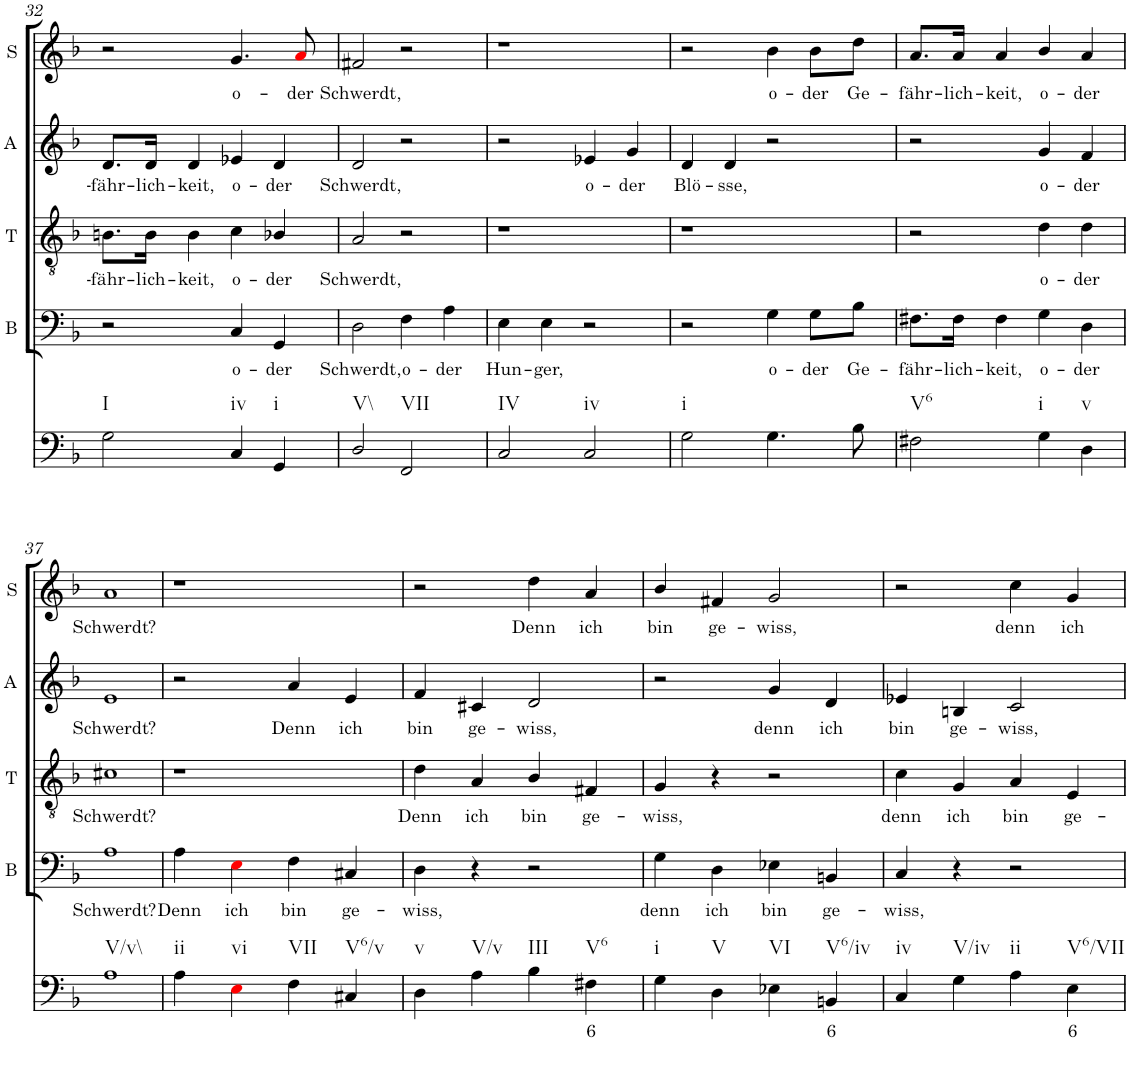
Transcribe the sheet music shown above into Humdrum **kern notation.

**kern	**text	**kern	**text	**kern	**text	**kern	**text	**kern	**text
*part5	*part5	*part4	*part4	*part3	*part3	*part2	*part2	*part1	*part1
*staff5	*staff5	*staff4	*staff4	*staff3	*staff3	*staff2	*staff2	*staff1	*staff1
*I"Continuo	*	*I"Bass	*	*I"Tenor	*	*I"Alto	*	*I"Soprano	*
*	*	*I'B	*	*I'T	*	*I'A	*	*I'S	*
!!LO:PB:g=z
*clefF4	*	*clefF4	*	*clefGv2	*	*clefG2	*	*clefG2	*
*k[b-]	*	*k[b-]	*	*k[b-]	*	*k[b-]	*	*k[b-]	*
*M4/4	*	*M4/4	*	*M4/4	*	*M4/4	*	*M4/4	*
=32	=32	=32	=32	=32	=32	=32	=32	=32	=32
!LO:TX:b:t=I	!	!	!	!	!	!	!	!	!
!	!	!	!	!	!LO:LY:b	!	!LO:LY:b	!	!
2G\	.	2r	.	8.Bn\L	fähr-	8.d/L	fähr-	2r	.
!	!	!	!	!	!LO:LY:b	!	!LO:LY:b	!	!
.	.	.	.	16B\Jk	lich-	16d/Jk	lich-	.	.
!	!	!	!	!	!LO:LY:b	!	!LO:LY:b	!	!
.	.	.	.	4B\	keit,	4d/	keit,	.	.
!LO:TX:b:t=iv	!	!	!	!	!	!	!	!	!
!	!	!	!LO:LY:b	!	!LO:LY:b	!	!LO:LY:b	!	!LO:LY:b
4C/	.	4C/	o-	4c\	o-	4e-X/	o-	4.g/	o-
!LO:TX:b:t=i	!	!	!	!	!	!	!	!	!
!	!	!	!LO:LY:b	!	!LO:LY:b	!	!LO:LY:b	!	!
4GG/	.	4GG/	der	4B-X/	der	4d/	der	.	.
!	!	!	!	!	!	!	!	!	!LO:LY:b
.	.	.	.	.	.	.	.	8ai/	der
=33	=33	=33	=33	=33	=33	=33	=33	=33	=33
!LO:TX:b:t=V\\	!	!	!	!	!	!	!	!	!
!	!	!	!LO:LY:b	!	!LO:LY:b	!	!LO:LY:b	!	!LO:LY:b
2D/	.	2D\	Schwerdt,	2A/	Schwerdt,	2d/	Schwerdt,	2f#X/	Schwerdt,
!LO:TX:b:t=VII	!	!	!	!	!	!	!	!	!
!	!	!	!LO:LY:b	!	!	!	!	!	!
2FF/	.	4F\	o-	2r	.	2r	.	2r	.
!	!	!	!LO:LY:b	!	!	!	!	!	!
.	.	4A\	der	.	.	.	.	.	.
=34	=34	=34	=34	=34	=34	=34	=34	=34	=34
!LO:TX:b:t=IV	!	!	!	!	!	!	!	!	!
!	!	!	!LO:LY:b	!	!	!	!	!	!
2C/	.	4E\	Hun-	1r	.	2r	.	1r	.
!	!	!	!LO:LY:b	!	!	!	!	!	!
.	.	4E\	ger,	.	.	.	.	.	.
!LO:TX:b:t=iv	!	!	!	!	!	!	!	!	!
!	!	!	!	!	!	!	!LO:LY:b	!	!
2C/	.	2r	.	.	.	4e-X/	o-	.	.
!	!	!	!	!	!	!	!LO:LY:b	!	!
.	.	.	.	.	.	4g/	der	.	.
=35	=35	=35	=35	=35	=35	=35	=35	=35	=35
!LO:TX:b:t=i	!	!	!	!	!	!	!	!	!
!	!	!	!	!	!	!	!LO:LY:b	!	!
2G\	.	2r	.	1r	.	4d/	Blö-	2r	.
!	!	!	!	!	!	!	!LO:LY:b	!	!
.	.	.	.	.	.	4d/	sse,	.	.
!	!	!	!LO:LY:b	!	!	!	!	!	!LO:LY:b
4.G\	.	4G\	o-	.	.	2r	.	4b-\	o-
!	!	!	!LO:LY:b	!	!	!	!	!	!LO:LY:b
.	.	8G\L	der	.	.	.	.	8b-\L	der
!	!	!	!LO:LY:b	!	!	!	!	!	!LO:LY:b
8B-\	.	8B-\J	Ge-	.	.	.	.	8dd\J	Ge-
=36	=36	=36	=36	=36	=36	=36	=36	=36	=36
!LO:TX:b:t=V6	!	!	!	!	!	!	!	!	!
!	!	!	!LO:LY:b	!	!	!	!	!	!LO:LY:b
2F#X\	.	8.F#X\L	fähr-	2r	.	2r	.	8.a/L	fähr-
!	!	!	!LO:LY:b	!	!	!	!	!	!LO:LY:b
.	.	16F#\Jk	lich-	.	.	.	.	16a/Jk	lich-
!	!	!	!LO:LY:b	!	!	!	!	!	!LO:LY:b
.	.	4F#\	keit,	.	.	.	.	4a/	keit,
!LO:TX:b:t=i	!	!	!	!	!	!	!	!	!
!	!	!	!LO:LY:b	!	!LO:LY:b	!	!LO:LY:b	!	!LO:LY:b
4G\	.	4G\	o-	4d\	o-	4g/	o-	4b-/	o-
!LO:TX:b:t=v	!	!	!	!	!	!	!	!	!
!	!	!	!LO:LY:b	!	!LO:LY:b	!	!LO:LY:b	!	!LO:LY:b
4D\	.	4D\	der	4d\	der	4f/	der	4a/	der
!!LO:LB:g=z
=37	=37	=37	=37	=37	=37	=37	=37	=37	=37
!LO:TX:b:t=V/v\\	!	!	!	!	!	!	!	!	!
!	!	!	!LO:LY:b	!	!LO:LY:b	!	!LO:LY:b	!	!LO:LY:b
1A	.	1A	Schwerdt?	1c#X	Schwerdt?	1e	Schwerdt?	1a	Schwerdt?
=38	=38	=38	=38	=38	=38	=38	=38	=38	=38
!LO:TX:b:t=ii	!	!	!	!	!	!	!	!	!
!	!	!	!LO:LY:b	!	!	!	!	!	!
4A\	.	4A\	Denn	1r	.	2r	.	1r	.
!LO:TX:b:t=vi	!	!	!	!	!	!	!	!	!
!	!	!	!LO:LY:b	!	!	!	!	!	!
4Ei\	.	4Ei\	ich	.	.	.	.	.	.
!LO:TX:b:t=VII	!	!	!	!	!	!	!	!	!
!	!	!	!LO:LY:b	!	!	!	!LO:LY:b	!	!
4F\	.	4F\	bin	.	.	4a/	Denn	.	.
!LO:TX:b:t=V6/v	!	!	!	!	!	!	!	!	!
!	!	!	!LO:LY:b	!	!	!	!LO:LY:b	!	!
4C#X/	.	4C#X/	ge-	.	.	4e/	ich	.	.
=39	=39	=39	=39	=39	=39	=39	=39	=39	=39
!LO:TX:b:t=v	!	!	!	!	!	!	!	!	!
!	!	!	!LO:LY:b	!	!LO:LY:b	!	!LO:LY:b	!	!
4D\	.	4D\	wiss,	4d\	Denn	4f/	bin	2r	.
!LO:TX:b:t=V/v	!	!	!	!	!	!	!	!	!
!	!	!	!	!	!LO:LY:b	!	!LO:LY:b	!	!
4A\	.	4r	.	4A/	ich	4c#X/	ge-	.	.
!LO:TX:b:t=III	!	!	!	!	!	!	!	!	!
!	!	!	!	!	!LO:LY:b	!	!LO:LY:b	!	!LO:LY:b
4B-\	.	2r	.	4B-/	bin	2d/	wiss,	4dd\	Denn
!LO:TX:b:t=V6	!	!	!	!	!	!	!	!	!
!	!LO:LY:b	!	!	!	!LO:LY:b	!	!	!	!LO:LY:b
4F#X\	6	.	.	4F#X/	ge-	.	.	4a/	ich
=40	=40	=40	=40	=40	=40	=40	=40	=40	=40
!LO:TX:b:t=i	!	!	!	!	!	!	!	!	!
!	!	!	!LO:LY:b	!	!LO:LY:b	!	!	!	!LO:LY:b
4G\	.	4G\	denn	4G/	wiss,	2r	.	4b-/	bin
!LO:TX:b:t=V	!	!	!	!	!	!	!	!	!
!	!	!	!LO:LY:b	!	!	!	!	!	!LO:LY:b
4D\	.	4D\	ich	4r	.	.	.	4f#X/	ge-
!LO:TX:b:t=VI	!	!	!	!	!	!	!	!	!
!	!	!	!LO:LY:b	!	!	!	!LO:LY:b	!	!LO:LY:b
4E-X\	.	4E-X\	bin	2r	.	4g/	denn	2g/	wiss,
!LO:TX:b:t=V6/iv	!	!	!	!	!	!	!	!	!
!	!LO:LY:b	!	!LO:LY:b	!	!	!	!LO:LY:b	!	!
4BBn/	6	4BBn/	ge-	.	.	4d/	ich	.	.
=41	=41	=41	=41	=41	=41	=41	=41	=41	=41
!LO:TX:b:t=iv	!	!	!	!	!	!	!	!	!
!	!	!	!LO:LY:b	!	!LO:LY:b	!	!LO:LY:b	!	!
4C/	.	4C/	wiss,	4c\	denn	4e-X/	bin	2r	.
!LO:TX:b:t=V/iv	!	!	!	!	!	!	!	!	!
!	!	!	!	!	!LO:LY:b	!	!LO:LY:b	!	!
4G\	.	4r	.	4G/	ich	4Bn/	ge-	.	.
!LO:TX:b:t=ii	!	!	!	!	!	!	!	!	!
!	!	!	!	!	!LO:LY:b	!	!LO:LY:b	!	!LO:LY:b
4A\	.	2r	.	4A/	bin	2c/	wiss,	4cc\	denn
!LO:TX:b:t=V6/VII	!	!	!	!	!	!	!	!	!
!	!LO:LY:b	!	!	!	!LO:LY:b	!	!	!	!LO:LY:b
4E\	6	.	.	4E/	ge-	.	.	4g/	ich
=	=	=	=	=	=	=	=	=	=
*-	*-	*-	*-	*-	*-	*-	*-	*-	*-
